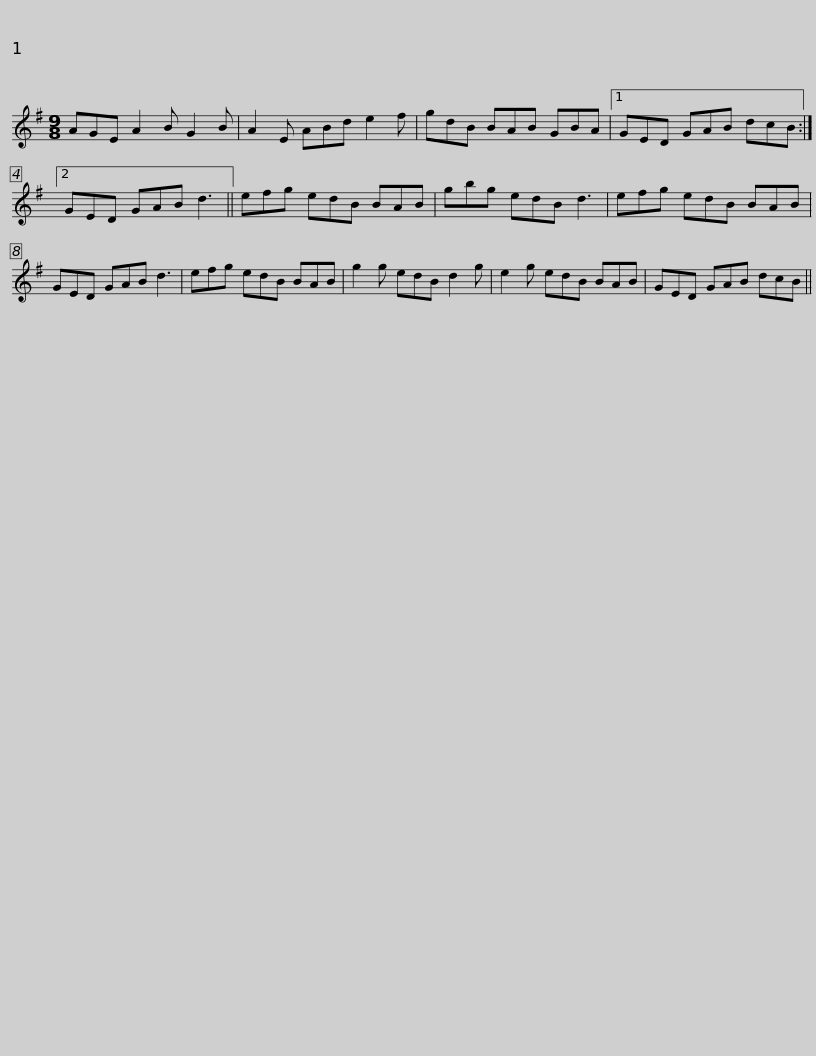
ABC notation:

X:1
L:1/8
M:9/8
I:linebreak $
K:G
V:1 treble
V:1
 AGE A2 B G2 B | A2 E ABd e2 f | gdB BAB GBA |1 GED GAB dcB :|2 GED GAB d3 ||$ %5
 efg edB BAB | gbg edB d3 | efg edB BAB | GED GAB d3 | efg edB BAB |$ %10
 g2 g edB d2 g | e2 g edB BAB | GED GAB dcB || %13
